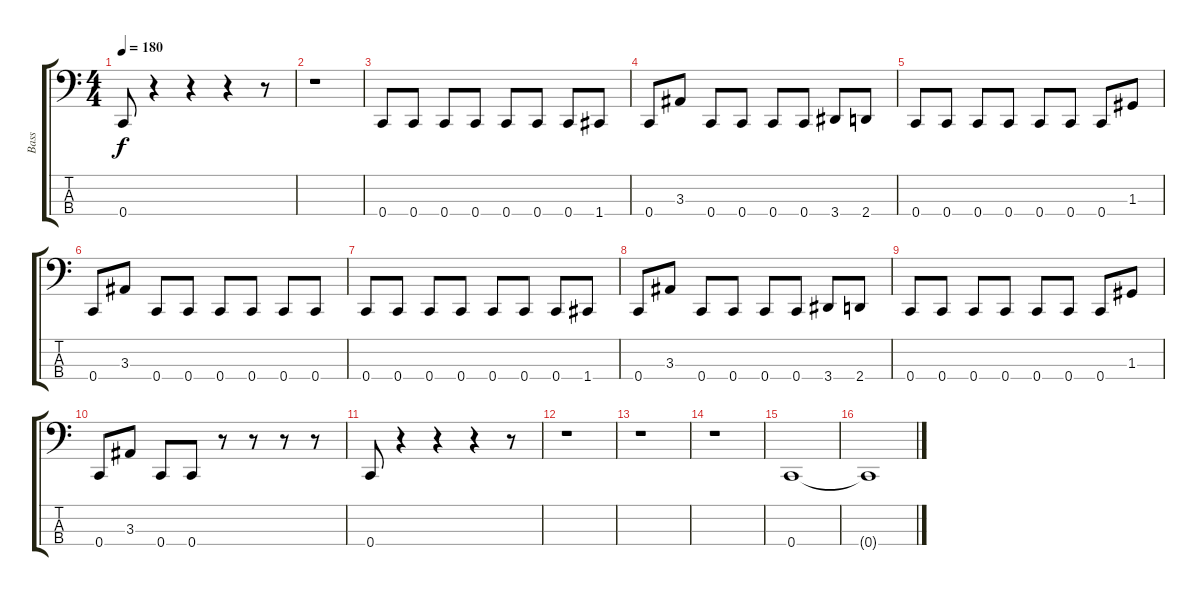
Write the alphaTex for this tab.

\track ("Bass" "Bass") {instrument electricbasspick}
\staff {score tabs}
\tuning (F2 C2 G1 C1) {hide}
\ts (4 4)
\tempo 180
\clef f4
\ks c
0.4.8{dy f} r.4 r.4 r.4 r.8 |
r.1 |
0.4.8 0.4.8 0.4.8 0.4.8 0.4.8 0.4.8 0.4.8 1.4.8 |
0.4.8 3.3.8 0.4.8 0.4.8 0.4.8 0.4.8 3.4.8 2.4.8 |
0.4.8 0.4.8 0.4.8 0.4.8 0.4.8 0.4.8 0.4.8 1.3.8 |
0.4.8 3.3.8 0.4.8 0.4.8 0.4.8 0.4.8 0.4.8 0.4.8 |
0.4.8 0.4.8 0.4.8 0.4.8 0.4.8 0.4.8 0.4.8 1.4.8 |
0.4.8 3.3.8 0.4.8 0.4.8 0.4.8 0.4.8 3.4.8 2.4.8 |
0.4.8 0.4.8 0.4.8 0.4.8 0.4.8 0.4.8 0.4.8 1.3.8 |
0.4.8 3.3.8 0.4.8 0.4.8 r.8 r.8 r.8 r.8 |
0.4.8 r.4 r.4 r.4 r.8 |
r.1 |
r.1 |
r.1 |
0.4.1 |
0.4{t}.1
